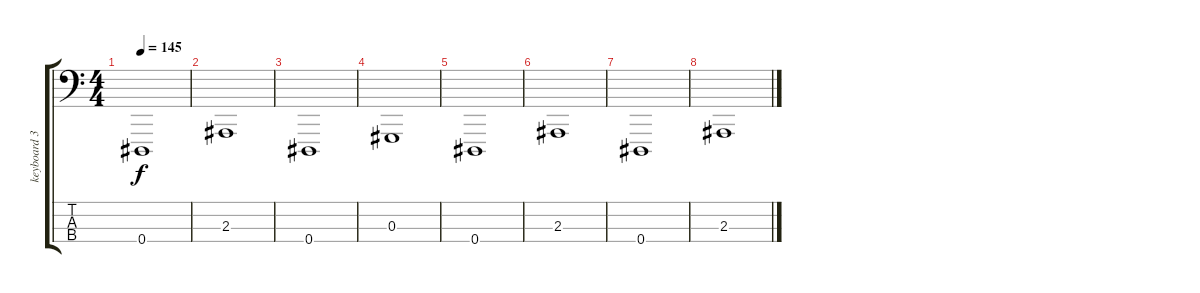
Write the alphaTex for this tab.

\track ("keyboard 3" "keyboard 3") {instrument stringensemble1}
\staff {score tabs}
\tuning (Gb2 Db2 Ab1 Eb1) {hide}
\ts (4 4)
\tempo 145
\clef f4
\ks c
0.4.1{dy f} |
2.3.1 |
0.4.1 |
0.3.1 |
0.4.1 |
2.3.1 |
0.4.1 |
2.3.1
